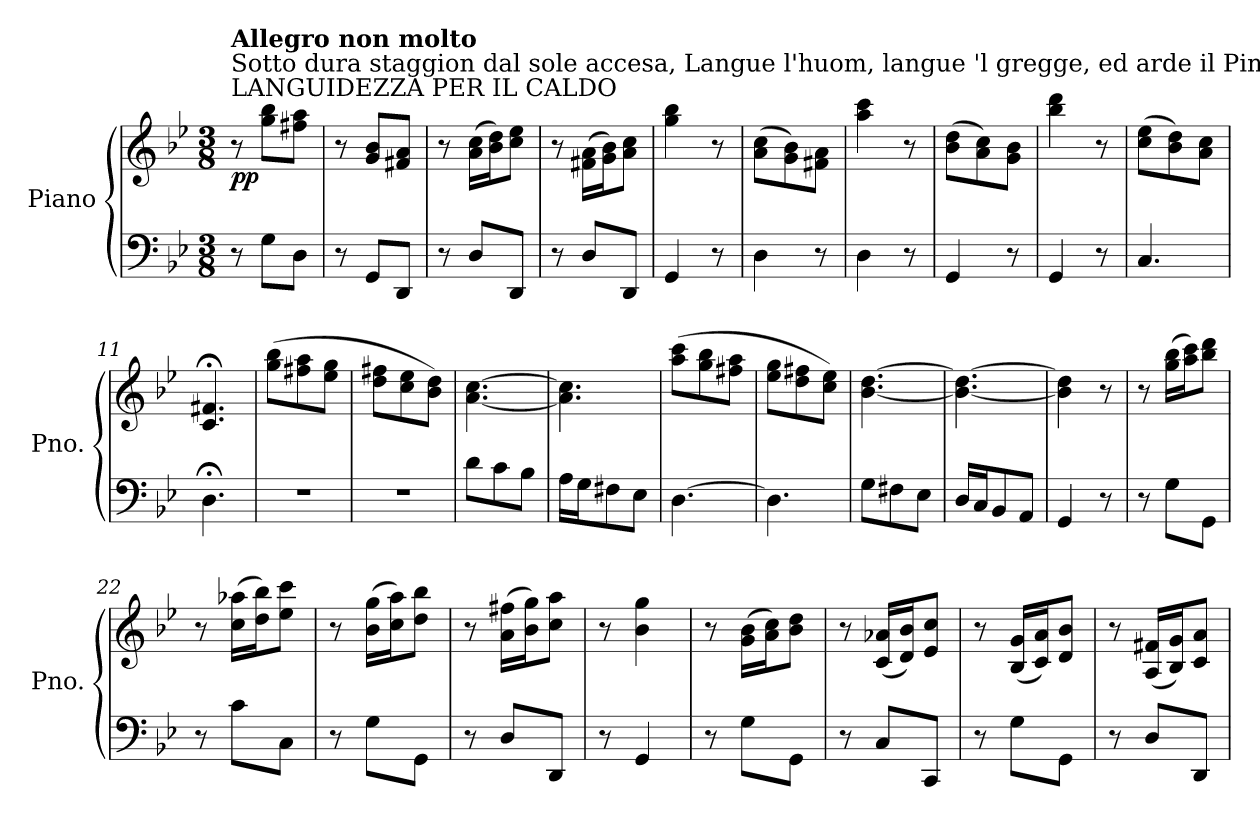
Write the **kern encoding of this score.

**kern	**kern	**dynam
*part1	*part1	*part1
*staff2	*staff1	*staff1/2
*I"Piano	*	*
*I'Pno.	*	*
*clefF4	*clefG2	*
*k[b-e-]	*k[b-e-]	*
*M3/8	*M3/8	*
=1	=1	=1
!	!LO:TX:t=LANGUIDEZZA PER IL CALDO	!
!	!LO:TX:t=Sotto dura staggion dal sole accesa, Langue l'huom, langue 'l gregge, ed arde il Pino;	!
!	!LO:TX:a:B:t=Allegro non molto	!
!	!	!LO:DY:b
8r	8r	pp
8G\L	8gg\ 8bb-\L	.
8D\J	8ff#X\ 8aa\J	.
=2	=2	=2
8r	8r	.
8GG/L	8g/ 8b-/L	.
8DD/J	8f#X/ 8a/J	.
=3	=3	=3
8r	8r	.
8D/L	(>16a\ 16cc\LL	.
.	16b-\ 16dd\J)	.
8DD/J	8cc\ 8ee-\J	.
=4	=4	=4
8r	8r	.
8D/L	(>16f#X\ 16a\LL	.
.	16g\ 16b-\J)	.
8DD/J	8a\ 8cc\J	.
=5	=5	=5
4GG/	4gg\ 4bb-\	.
8r	8r	.
=6	=6	=6
4D\	(>8a\ 8cc\L	.
.	8g\ 8b-\)	.
8r	8f#X\ 8a\J	.
=7	=7	=7
4D\	4aa\ 4ccc\	.
8r	8r	.
!!LO:LB:g=z
=8	=8	=8
4GG/	(>8b-\ 8dd\L	.
.	8a\ 8cc\)	.
8r	8g\ 8b-\J	.
=9	=9	=9
4GG/	4bb-\ 4ddd\	.
8r	8r	.
=10	=10	=10
4.C/	(>8cc\ 8ee-\L	.
.	8b-\ 8dd\)	.
.	8a\ 8cc\J	.
=11	=11	=11
4.D;<\	4.c/;< 4.f#X/;<	.
=12	=12	=12
4.r	(>8gg\ 8bb-\L	.
.	8ff#X\ 8aa\	.
.	8ee-\ 8gg\J	.
=13	=13	=13
4.r	8dd\ 8ff#X\L	.
.	8cc\ 8ee-\	.
.	8b-\ 8dd\J)	.
=14	=14	=14
8d\L	[4.a\ [4.cc\	.
8c\	.	.
8B-\J	.	.
!!LO:LB:g=z
=15	=15	=15
16A\LL	4.a\] 4.cc\]	.
16G\J	.	.
8F#X\	.	.
8E-\J	.	.
=16	=16	=16
[4.D\	(>8aa\ 8ccc\L	.
.	8gg\ 8bb-\	.
.	8ff#X\ 8aa\J	.
=17	=17	=17
4.D\]	8ee-\ 8gg\L	.
.	8dd\ 8ff#X\	.
.	8cc\ 8ee-\J)	.
=18	=18	=18
8G\L	[4.b-\ [4.dd\	.
8F#X\	.	.
8E-\J	.	.
=19	=19	=19
16D/LL	4.b-\_ 4.dd\_	.
16C/J	.	.
8BB-/	.	.
8AA/J	.	.
=20	=20	=20
4GG/	4b-\] 4dd\]	.
8r	8r	.
!!LO:LB:g=z
=21	=21	=21
8r	8r	.
8G\L	(>16gg\ 16bb-\LL	.
.	16aa\ 16ccc\J)	.
8GG\J	8bb-\ 8ddd\J	.
=22	=22	=22
8r	8r	.
8c\L	(>16cc\ 16aa-X\LL	.
.	16dd\ 16bb-\J)	.
8C\J	8ee-\ 8ccc\J	.
=23	=23	=23
8r	8r	.
8G\L	(>16b-\ 16gg\LL	.
.	16cc\ 16aa\J)	.
8GG\J	8dd\ 8bb-\J	.
=24	=24	=24
8r	8r	.
8D/L	(>16a\ 16ff#X\LL	.
.	16b-\ 16gg\J)	.
8DD/J	8cc\ 8aa\J	.
=25	=25	=25
8r	8r	.
4GG/	4b-\ 4gg\	.
!!LO:LB:g=z
=26	=26	=26
8r	8r	.
8G\L	(>16g\ 16b-\LL	.
.	16a\ 16cc\J)	.
8GG\J	8b-\ 8dd\J	.
=27	=27	=27
8r	8r	.
8C/L	(<16c/ 16a-X/LL	.
.	16d/ 16b-/J)	.
8CC/J	8e-/ 8cc/J	.
=28	=28	=28
8r	8r	.
8G\L	(<16B-/ 16g/LL	.
.	16c/ 16a/J)	.
8GG\J	8d/ 8b-/J	.
=29	=29	=29
8r	8r	.
8D/L	(<16A/ 16f#X/LL	.
.	16B-/ 16g/J)	.
8DD/J	8c/ 8a/J	.
=	=	=
*-	*-	*-
